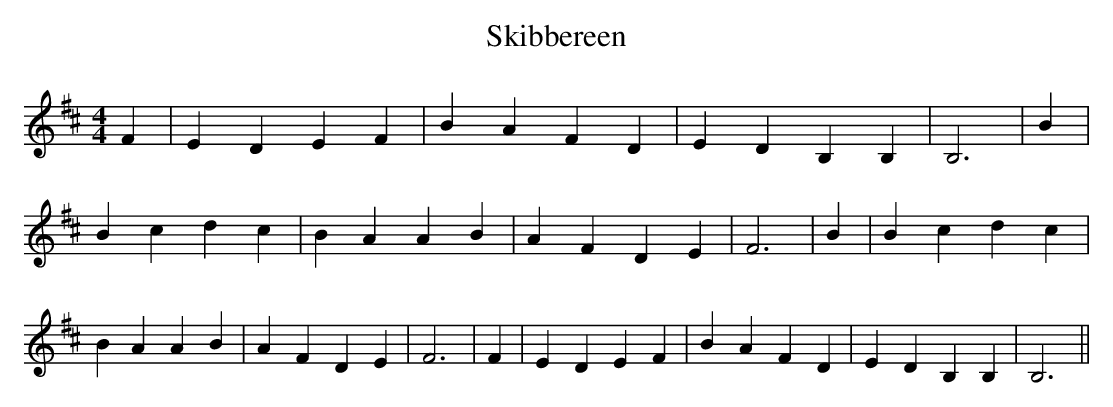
X:1
T:Skibbereen
M:4/4
L:1/4
K:D
 F| E D E F| B A F D| E D B, B,| B,3| B| B c d c| B A A B| A F D E|\
 F3| B| B c d c| B A A B| A F D E| F3| F| E D E F| B A F D| E D B, B,|\
 B,3||
